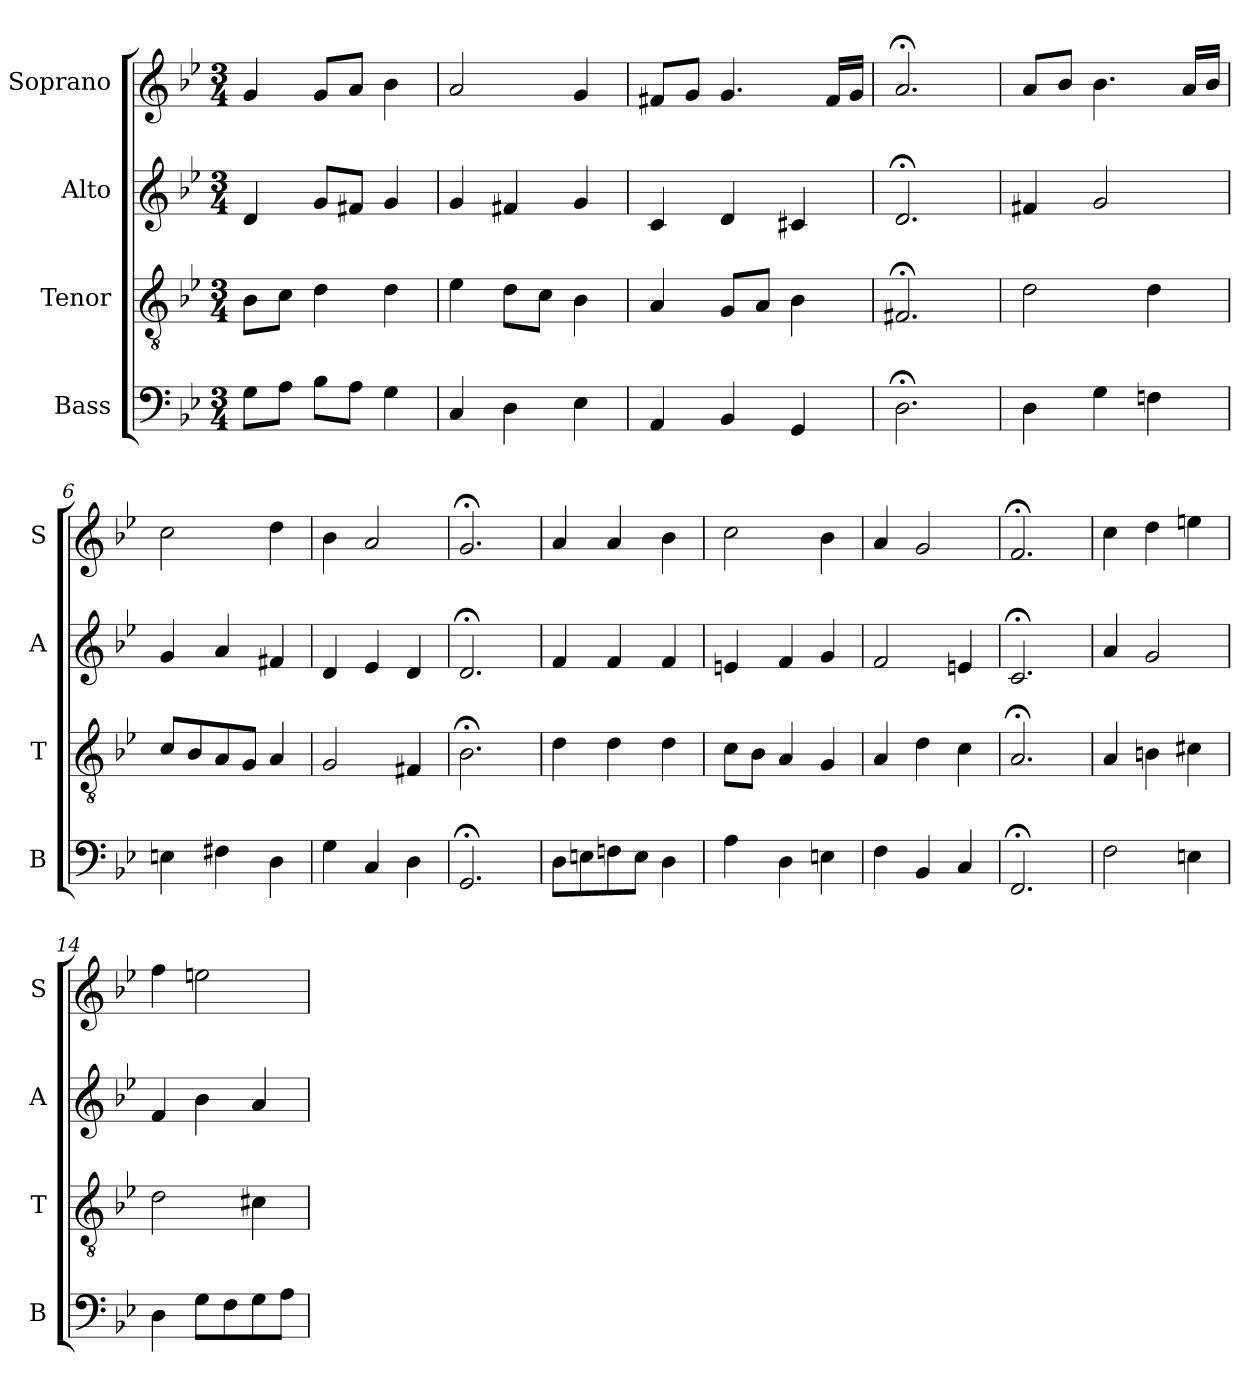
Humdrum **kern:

**kern	**kern	**kern	**kern
*part4	*part3	*part2	*part1
*staff4	*staff3	*staff2	*staff1
*I"Bass	*I"Tenor	*I"Alto	*I"Soprano
*I'B	*I'T	*I'A	*I'S
*clefF4	*clefGv2	*clefG2	*clefG2
*k[b-e-]	*k[b-e-]	*k[b-e-]	*k[b-e-]
*g:	*g:	*g:	*g:
*M3/4	*M3/4	*M3/4	*M3/4
*MM100	*MM100	*MM100	*MM100
=1	=1	=1	=1
8GL	8B-L	4d	4g
8AJ	8cJ	.	.
8B-L	4d	8gL	8gL
8AJ	.	8f#XJ	8aJ
4G	4d	4g	4b-
=2	=2	=2	=2
4C	4e-	4g	2a
4D	8dL	4f#X	.
.	8cJ	.	.
4E-	4B-	4g	4g
=3	=3	=3	=3
4AA	4A	4c	8f#XL
.	.	.	8gJ
4BB-	8GL	4d	4.g
.	8AJ	.	.
4GG	4B-	4c#Xi	.
.	.	.	16f#LL
.	.	.	16giJJ
=4	=4	=4	=4
2.D;<	2.F#X;<	2.d;<i	2.a;<i
=5	=5	=5	=5
4D	2d	4f#X	8aL
.	.	.	8b-J
4G	.	2g	4.b-
4Fn	4d	.	.
.	.	.	16aLL
.	.	.	16b-JJ
=6	=6	=6	=6
4En	8cL	4g	2cc
.	8B-	.	.
4F#X	8A	4a	.
.	8GJ	.	.
4D	4A	4f#X	4dd
=7	=7	=7	=7
4G	2G	4d	4b-
4C	.	4e-	2a
4D	4F#X	4d	.
=8	=8	=8	=8
2.GG;<	2.B-;<i	2.d;<	2.g;<i
=9	=9	=9	=9
8DL	4di	4f	4ai
8En	.	.	.
8Fn	4d	4f	4a
8EJ	.	.	.
4D	4d	4f	4b-
=10	=10	=10	=10
4A	8cL	4en	2cc
.	8B-J	.	.
4D	4A	4f	.
4En	4G	4g	4b-
=11	=11	=11	=11
4F	4A	2f	4a
4BB-	4d	.	2g
4C	4c	4en	.
=12	=12	=12	=12
2.FF;<	2.A;<	2.c;<	2.f;<
=13	=13	=13	=13
2F	4A	4a	4cc
.	4Bn	2g	4dd
4En	4c#X	.	4een
=14	=14	=14	=14
4D	2d	4f	4ff
8GL	.	4b-	2een
8F	.	.	.
8G	4c#X	4a	.
8AJ	.	.	.
=	=	=	=
*-	*-	*-	*-
